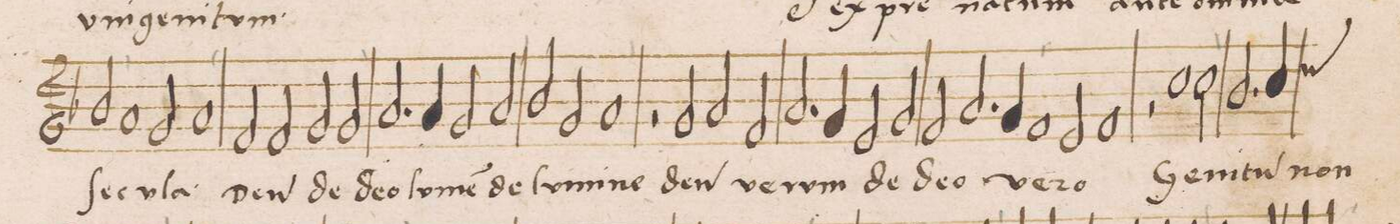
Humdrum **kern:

**kern	**text
*I"DISCANTVS	*
*clefG2	*
*k[b-]	*
*met(C|)	*
*M2/1	*
2b-/,<	ſe-
1a/	-cu-
=31-	=31-
2g/	.
1a/,<	-la
=32-	=32-
2f/	De-
2f/	-u(m)
2g/,<	de
2g/	de-
=33-	=33-
2.a/	-o
4a/	lu-
2g/	-m(en)
2a/	de
=34-	=34-
2b-/	lu-
2g/	-mi-
1a/	-ne
=35-	=35-
2r	.
2g/	de-
2a/	-u(m)
2f/	ve-
=36-	=36-
2.a/	-rum
4g/	.
2e/	de
2g/	.
=37-	=37-
2f/	de-
2.a/	-o
4g/,<	.
1f/	ve-
=38-	=38-
2e/	.
1f/	-ro
=39-	=39-
2r	.
1cc\	Ge-
2cc\,<	-ni-
=40-	=40-
2.b-/	-tu(m)
*custos:dd	*
4cc/	non
*-	*-
